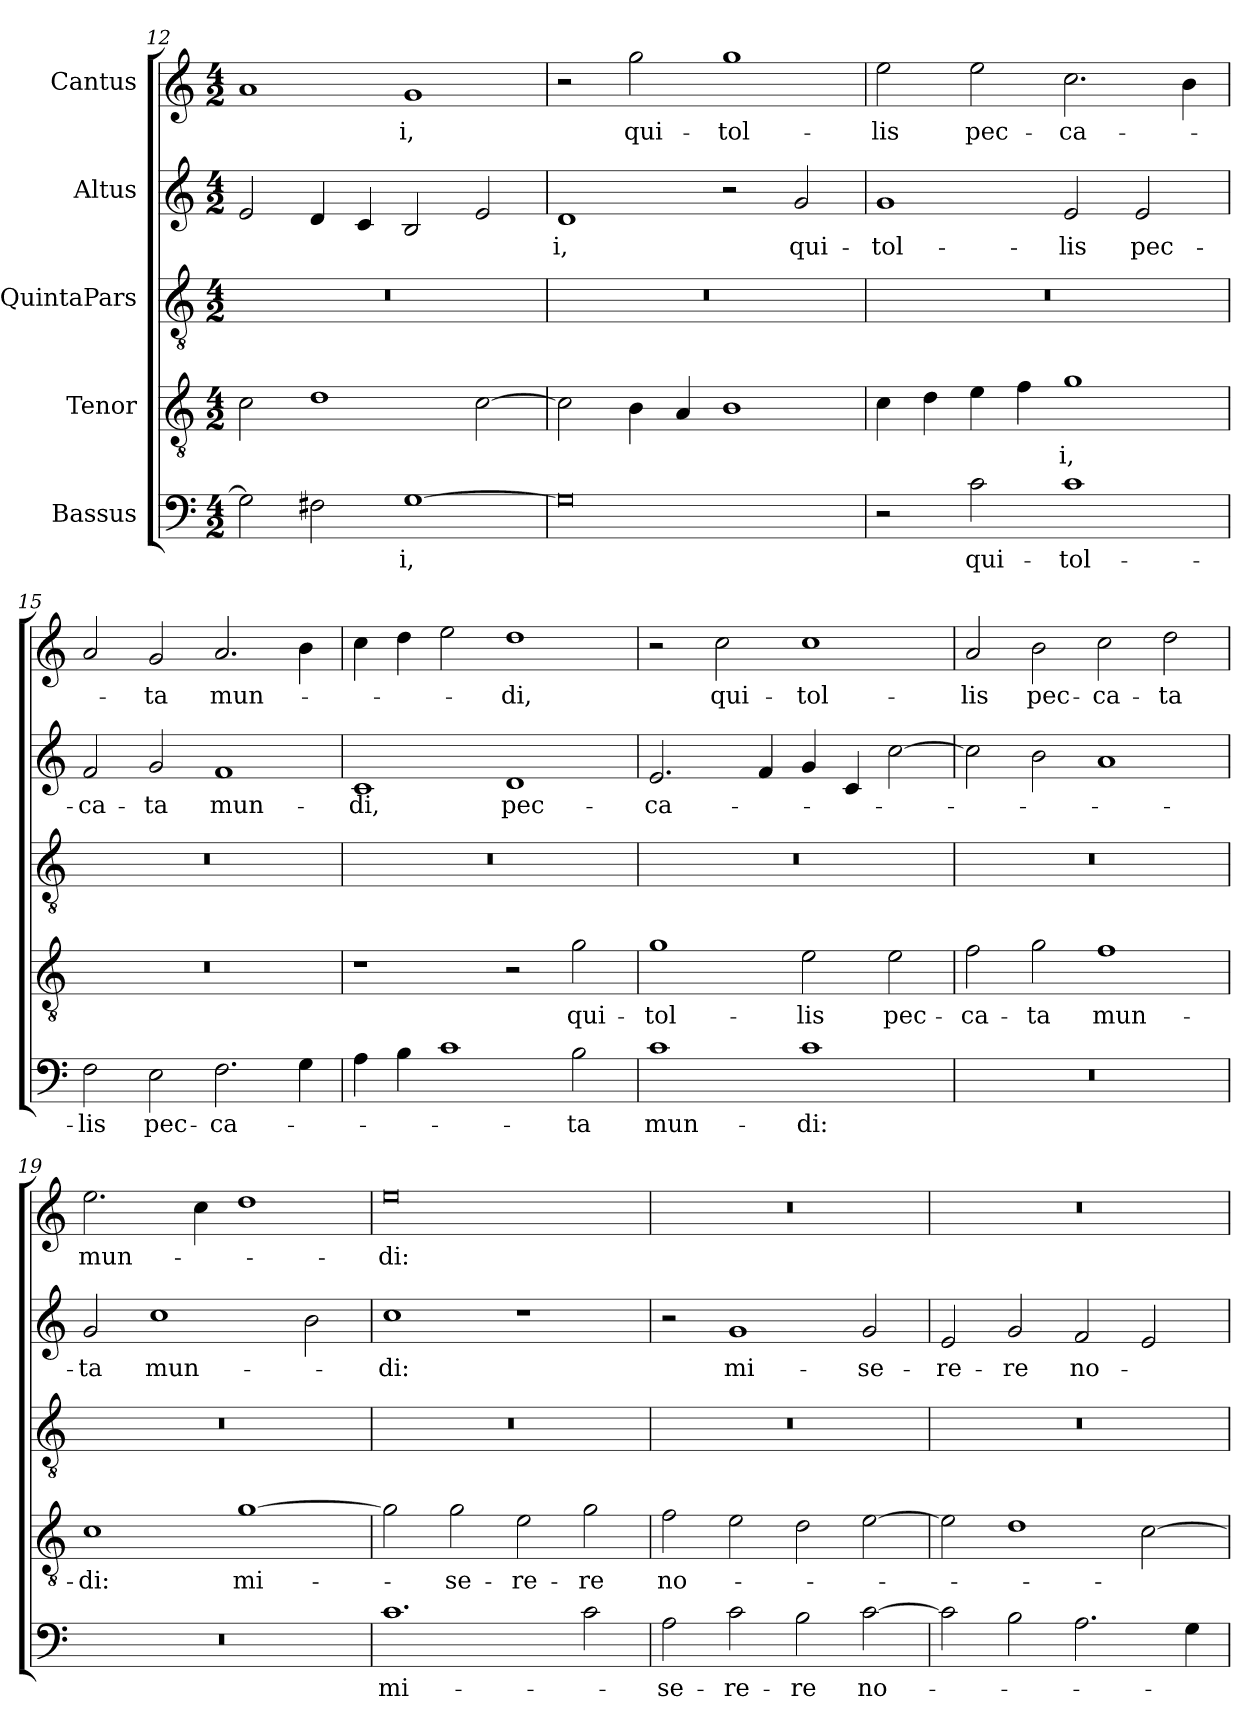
**kern	**text	**kern	**text	**kern	**kern	**text	**kern	**text
*part5	*part5	*part4	*part4	*part3	*part2	*part2	*part1	*part1
*staff5	*staff5	*staff4	*staff4	*staff3	*staff2	*staff2	*staff1	*staff1
*I"Bassus	*	*I"Tenor	*	*I"QuintaPars	*I"Altus	*	*I"Cantus	*
*clefF4	*	*clefGv2	*	*clefGv2	*clefG2	*	*clefG2	*
*k[]	*	*k[]	*	*k[]	*k[]	*	*k[]	*
*M4/2	*	*M4/2	*	*M4/2	*M4/2	*	*M4/2	*
=12	=12	=12	=12	=12	=12	=12	=12	=12
2G\]	.	2c\	.	0r	2e/	.	1a/	.
2F#X\	.	1d\	.	.	4d/	.	.	.
.	.	.	.	.	4c/	.	.	.
[1G\	-i,	.	.	.	2B/	.	1g/	-i,
.	.	[2c\	.	.	2e/	.	.	.
=13	=13	=13	=13	=13	=13	=13	=13	=13
0G\]	.	2c\]	.	0r	1d/	-i,	2r	.
.	.	4B\	.	.	.	.	2gg\	qui-
.	.	4A/	.	.	.	.	.	.
.	.	1B\	.	.	2r	.	1gg\	tol-
.	.	.	.	.	2g/	qui-	.	.
=14	=14	=14	=14	=14	=14	=14	=14	=14
2r	.	4c\	.	0r	1g/	tol-	2ee\	-lis
.	.	4d\	.	.	.	.	.	.
2c\	qui-	4e\	.	.	.	.	2ee\	pec-
.	.	4f\	.	.	.	.	.	.
1c\	tol-	1g\	-i,	.	2e/	-lis	2.cc\	-ca-
.	.	.	.	.	2e/	pec-	.	.
.	.	.	.	.	.	.	4b\	.
=15	=15	=15	=15	=15	=15	=15	=15	=15
2F\	-lis	0r	.	0r	2f/	-ca-	2a/	.
2E\	pec-	.	.	.	2g/	-ta	2g/	-ta
2.F\	-ca-	.	.	.	1f/	mun-	2.a/	mun-
4G\	.	.	.	.	.	.	4b\	.
=16	=16	=16	=16	=16	=16	=16	=16	=16
4A\	.	1r	.	0r	1c/	-di,	4cc\	.
4B\	.	.	.	.	.	.	4dd\	.
1c\	.	.	.	.	.	.	2ee\	.
.	.	2r	.	.	1d/	pec-	1dd\	-di,
2B\	-ta	2g\	qui-	.	.	.	.	.
=17	=17	=17	=17	=17	=17	=17	=17	=17
1c\	mun-	1g\	tol-	0r	2.e/	-ca-	2r	.
.	.	.	.	.	.	.	2cc\	qui-
.	.	.	.	.	4f/	.	.	.
1c\	-di:	2e\	-lis	.	4g/	.	1cc\	tol-
.	.	.	.	.	4c/	.	.	.
.	.	2e\	pec-	.	[2cc\	.	.	.
=18	=18	=18	=18	=18	=18	=18	=18	=18
0r	.	2f\	-ca-	0r	2cc\]	.	2a/	-lis
.	.	2g\	-ta	.	2b\	.	2b\	pec-
.	.	1f\	mun-	.	1a/	.	2cc\	-ca-
.	.	.	.	.	.	.	2dd\	-ta
=19	=19	=19	=19	=19	=19	=19	=19	=19
0r	.	1c\	-di:	0r	2g/	-ta	2.ee\	mun-
.	.	.	.	.	1cc\	mun-	.	.
.	.	.	.	.	.	.	4cc\	.
.	.	[1g\	mi-	.	.	.	1dd\	.
.	.	.	.	.	2b\	.	.	.
=20	=20	=20	=20	=20	=20	=20	=20	=20
1.c\	mi-	2g\]	.	0r	1cc\	-di:	0ee\	-di:
.	.	2g\	-se-	.	.	.	.	.
.	.	2e\	-re-	.	1r	.	.	.
2c\	.	2g\	-re	.	.	.	.	.
=21	=21	=21	=21	=21	=21	=21	=21	=21
2A\	-se-	2f\	no-	0r	2r	.	0r	.
2c\	-re-	2e\	.	.	1g/	mi-	.	.
2B\	-re	2d\	.	.	.	.	.	.
[2c\	no-	[2e\	.	.	2g/	-se-	.	.
=22	=22	=22	=22	=22	=22	=22	=22	=22
2c\]	.	2e\]	.	0r	2e/	-re-	0r	.
2B\	.	1d\	.	.	2g/	-re	.	.
2.A\	.	.	.	.	2f/	no-	.	.
.	.	[2c\	.	.	2e/	.	.	.
4G\	.	.	.	.	.	.	.	.
=	=	=	=	=	=	=	=	=
*-	*-	*-	*-	*-	*-	*-	*-	*-
